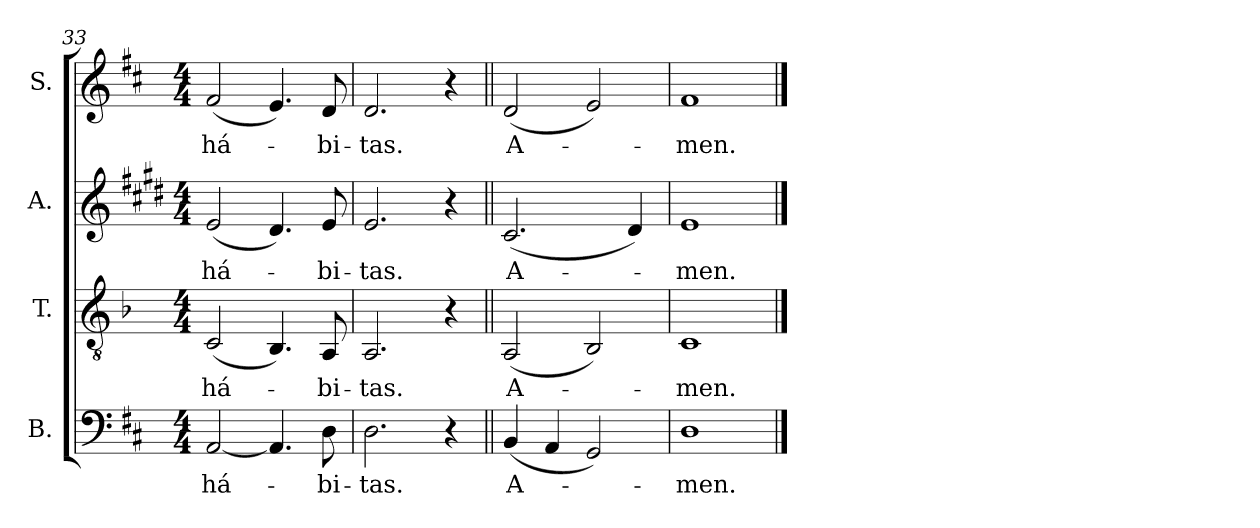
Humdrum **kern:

**kern	**text	**kern	**text	**kern	**text	**kern	**text
*part4	*part4	*part3	*part3	*part2	*part2	*part1	*part1
*staff4	*staff4	*staff3	*staff3	*staff2	*staff2	*staff1	*staff1
*I"B.	*	*I"T.	*	*I"A.	*	*I"S.	*
*clefF4	*	*clefGv2	*	*clefG2	*	*clefG2	*
*	*	*ITrd2c3	*	*ITrd1c2	*	*	*
*k[f#c#]	*	*k[f#c#]	*	*k[f#c#]	*	*k[f#c#]	*
*D:	*	*D:	*	*D:	*	*D:	*
*M4/4	*	*M4/4	*	*M4/4	*	*M4/4	*
=33	=33	=33	=33	=33	=33	=33	=33
!	!LO:LY:b:color=#000000	!	!	!	!	!	!
!	!	!	!LO:LY:b:color=#000000	!	!	!	!
!	!	!	!	!	!LO:LY:b:color=#000000	!	!
!	!	!	!	!	!	!	!LO:LY:b:color=#000000
[2AAi/	-há-	(2AAi/	-há-	(2di/	-há-	(2f#i/	-há-
4.AAi/]	.	4.GGi/)	.	4.c#i/)	.	4.ei/)	.
!	!LO:LY:b:color=#000000	!	!	!	!	!	!
!	!	!	!LO:LY:b:color=#000000	!	!	!	!
!	!	!	!	!	!LO:LY:b:color=#000000	!	!
!	!	!	!	!	!	!	!LO:LY:b:color=#000000
8Di\	-bi-	8FF#i/	-bi-	8di/	-bi-	8di/	-bi-
=34	=34	=34	=34	=34	=34	=34	=34
!	!LO:LY:b:color=#000000	!	!	!	!	!	!
!	!	!	!LO:LY:b:color=#000000	!	!	!	!
!	!	!	!	!	!LO:LY:b:color=#000000	!	!
!	!	!	!	!	!	!	!LO:LY:b:color=#000000
2.Di\	-tas.	2.FF#i/	-tas.	2.di/	-tas.	2.di/	-tas.
4r	.	4r	.	4r	.	4r	.
=35||	=35||	=35||	=35||	=35||	=35||	=35||	=35||
!	!LO:LY:b:color=#000000	!	!	!	!	!	!
!	!	!	!LO:LY:b:color=#000000	!	!	!	!
!	!	!	!	!	!LO:LY:b:color=#000000	!	!
!	!	!	!	!	!	!	!LO:LY:b:color=#000000
(4BBi/	A-	(2FF#i/	A-	(2.Bi/	A-	(2di/	A-
4AAi/	.	.	.	.	.	.	.
2GGi/)	.	2GGi/)	.	.	.	2ei/)	.
.	.	.	.	4c#i/)	.	.	.
=36	=36	=36	=36	=36	=36	=36	=36
!	!LO:LY:b:color=#000000	!	!	!	!	!	!
!	!	!	!LO:LY:b:color=#000000	!	!	!	!
!	!	!	!	!	!LO:LY:b:color=#000000	!	!
!	!	!	!	!	!	!	!LO:LY:b:color=#000000
1Di	-men.	1AAi	-men.	1di	-men.	1f#i	-men.
==	==	==	==	==	==	==	==
*-	*-	*-	*-	*-	*-	*-	*-
